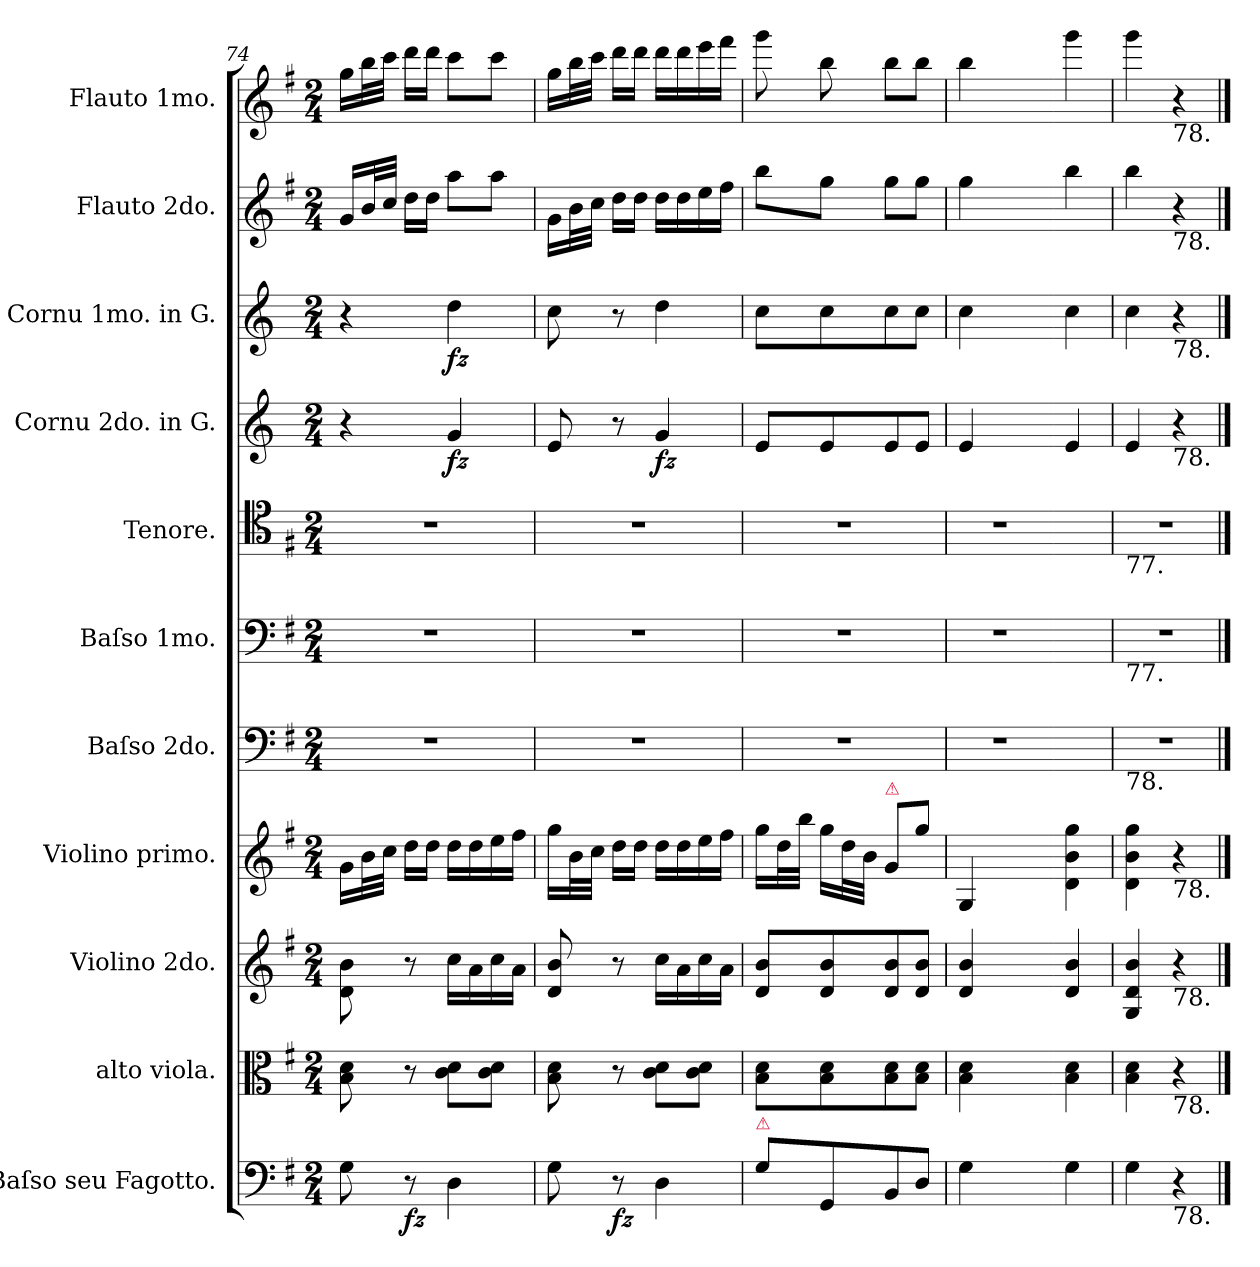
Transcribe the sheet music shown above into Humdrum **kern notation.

**kern	**dynam	**kern	**kern	**kern	**dynam	**kern	**kern	**kern	**kern	**dynam	**kern	**dynam	**kern	**kern
*part11	*part11	*part10	*part9	*part8	*part8	*part7	*part6	*part5	*part4	*part4	*part3	*part3	*part2	*part1
*staff11	*staff11	*staff10	*staff9	*staff8	*staff8	*staff7	*staff6	*staff5	*staff4	*staff4	*staff3	*staff3	*staff2	*staff1
*I"Baſso seu Fagotto.	*	*I"alto viola.	*I"Violino 2do.	*I"Violino primo.	*	*I"Baſso 2do.	*I"Baſso 1mo.	*I"Tenore.	*I"Cornu 2do. in G.	*	*I"Cornu 1mo. in G.	*	*I"Flauto 2do.	*I"Flauto 1mo.
*	*	*I'vla	*I'vl 2	*I'vl 1	*	*I'B 2	*I'B 1	*I'T	*I'cor 2	*	*I'cor 1	*	*I'fl 2	*I'fl 1
*clefF4	*	*clefC3	*clefG2	*clefG2	*	*clefF4	*clefF4	*clefC4	*clefG2	*	*clefG2	*	*clefG2	*clefG2
*	*	*	*	*	*	*	*	*	*ITrd3c5	*	*ITrd3c5	*	*	*
*k[f#]	*	*k[f#]	*k[f#]	*k[f#]	*	*k[f#]	*k[f#]	*k[f#]	*k[f#]	*	*k[f#]	*	*k[f#]	*k[f#]
*G:	*	*G:	*G:	*G:	*	*G:	*G:	*G:	*	*	*	*	*G:	*G:
*M2/4	*	*M2/4	*M2/4	*M2/4	*	*M2/4	*M2/4	*M2/4	*M2/4	*	*M2/4	*	*M2/4	*M2/4
=74	=74	=74	=74	=74	=74	=74	=74	=74	=74	=74	=74	=74	=74	=74
!	!	!	!	!	!LO:DY:b	!	!	!	!	!	!	!	!	!
8G\	.	8B\ 8d\	8d\ 8b\	16g\LL	fo.	2r	2r	2r	4r	.	4r	.	16g/LL	16gg\LL
.	.	.	.	32b\L	.	.	.	.	.	.	.	.	32b/L	32bb\L
.	.	.	.	32cc\JJJ	.	.	.	.	.	.	.	.	32cc/JJJ	32ccc\JJJ
!	!LO:DY:b	!	!	!	!	!	!	!	!	!	!	!	!	!
8r	fz	8r	8r	16dd\LL	.	.	.	.	.	.	.	.	16dd\LL	16ddd\LL
.	.	.	.	16dd\JJ	.	.	.	.	.	.	.	.	16dd\JJ	16ddd\JJ
4D\	.	8c\ 8d\L	16cc\LL	16dd\LL	.	.	.	.	4d/	fz	4a\	fz	8aa\L	8ccc\L
.	.	.	16a\	16dd\	.	.	.	.	.	.	.	.	.	.
.	.	8c\ 8d\J	16cc\	16ee\	.	.	.	.	.	.	.	.	8aa\J	8ccc\J
.	.	.	16a\JJ	16ff#\JJ	.	.	.	.	.	.	.	.	.	.
=75	=75	=75	=75	=75	=75	=75	=75	=75	=75	=75	=75	=75	=75	=75
8G\	.	8B\ 8d\	8d/ 8b/	16gg\LL	.	2r	2r	2r	8B/	.	8g\	.	16g\LL	16gg\LL
.	.	.	.	32b\L	.	.	.	.	.	.	.	.	32b\L	32bb\L
.	.	.	.	32cc\JJJ	.	.	.	.	.	.	.	.	32cc\JJJ	32ccc\JJJ
!	!LO:DY:b	!	!	!	!	!	!	!	!	!	!	!	!	!
8r	fz	8r	8r	16dd\LL	.	.	.	.	8r	.	8r	.	16dd\LL	16ddd\LL
.	.	.	.	16dd\JJ	.	.	.	.	.	.	.	.	16dd\JJ	16ddd\JJ
4D\	.	8c\ 8d\L	16cc\LL	16dd\LL	.	.	.	.	4d/	fz	4a\	.	16dd\LL	16ddd\LL
.	.	.	16a\	16dd\	.	.	.	.	.	.	.	.	16dd\	16ddd\
.	.	8c\ 8d\J	16cc\	16ee\	.	.	.	.	.	.	.	.	16ee\	16eee\
.	.	.	16a\JJ	16ff#\JJ	.	.	.	.	.	.	.	.	16ff#\JJ	16fff#\JJ
=76	=76	=76	=76	=76	=76	=76	=76	=76	=76	=76	=76	=76	=76	=76
!LO:TX:a:color=crimson:t=⚠	!	!	!	!	!	!	!	!	!	!	!	!	!	!
8G\L	.	8B\ 8d\L	8d/ 8b/L	16gg\LL	.	2r	2r	2r	8B/L	.	8g\L	.	8bb\L	8ggg\
.	.	.	.	32dd\L	.	.	.	.	.	.	.	.	.	.
.	.	.	.	32bb\JJJ	.	.	.	.	.	.	.	.	.	.
8GG/	.	8B\ 8d\	8d/ 8b/	16gg\LL	.	.	.	.	8B/	.	8g\	.	8gg\J	8bb\
.	.	.	.	32dd\L	.	.	.	.	.	.	.	.	.	.
.	.	.	.	32b\JJJ	.	.	.	.	.	.	.	.	.	.
!	!	!	!	!LO:TX:a:color=crimson:t=⚠	!	!	!	!	!	!	!	!	!	!
8BB/	.	8B\ 8d\	8d/ 8b/	8g/L	.	.	.	.	8B/	.	8g\	.	8gg\L	8bb\L
8D/J	.	8B\ 8d\J	8d/ 8b/J	8gg\J	.	.	.	.	8B/J	.	8g\J	.	8gg\J	8bb\J
=77	=77	=77	=77	=77	=77	=77	=77	=77	=77	=77	=77	=77	=77	=77
!	!	!	!	!	!	!LO:N:vis=0	!LO:N:vis=0	!LO:N:vis=0	!	!	!	!	!	!
4G\	.	4B\ 4d\	4d/ 4b/	4G/	.	2r	2r	2r	4B/	.	4g\	.	4gg\	4bb\
4ryy	.	4ryy	4ryy	4ryy	.	.	.	.	4ryy	.	4ryy	.	4ryy	4ryy
=-	=-	=-	=-	=-	=-	=-	=-	=-	=-	=-	=-	=-	=-	=-
4G\	.	4B\ 4d\	4d/ 4b/	4d\ 4b\ 4gg\	.	4ryy	4ryy	4ryy	4B/	.	4g\	.	4bb\	4ggg\
=78	=78	=78	=78	=78	=78	=78	=78	=78	=78	=78	=78	=78	=78	=78
!	!	!	!	!	!	!	!	!LO:TX:b:t=77.	!	!	!	!	!	!
!	!	!	!	!	!	!	!LO:TX:b:t=77.	!	!	!	!	!	!	!
!	!	!	!	!	!	!LO:TX:b:t=78.	!	!	!	!	!	!	!	!
4G\	.	4B\ 4d\	4G/ 4d/ 4b/	4d\ 4b\ 4gg\	.	2r	2r	2r	4B/	.	4g\	.	4bb\	4ggg\
!	!	!	!	!	!	!	!	!	!	!	!	!	!	!LO:TX:b:t=78.
!	!	!	!	!	!	!	!	!	!	!	!	!	!LO:TX:b:t=78.	!
!	!	!	!	!	!	!	!	!	!	!	!LO:TX:b:t=78.	!	!	!
!	!	!	!	!	!	!	!	!	!LO:TX:b:t=78.	!	!	!	!	!
!	!	!	!	!LO:TX:b:t=78.	!	!	!	!	!	!	!	!	!	!
!	!	!	!LO:TX:b:t=78.	!	!	!	!	!	!	!	!	!	!	!
!	!	!LO:TX:b:t=78.	!	!	!	!	!	!	!	!	!	!	!	!
!LO:TX:b:t=78.	!	!	!	!	!	!	!	!	!	!	!	!	!	!
4r	.	4r	4r	4r	.	.	.	.	4r	.	4r	.	4r	4r
==	==	==	==	==	==	==	==	==	==	==	==	==	==	==
*-	*-	*-	*-	*-	*-	*-	*-	*-	*-	*-	*-	*-	*-	*-
